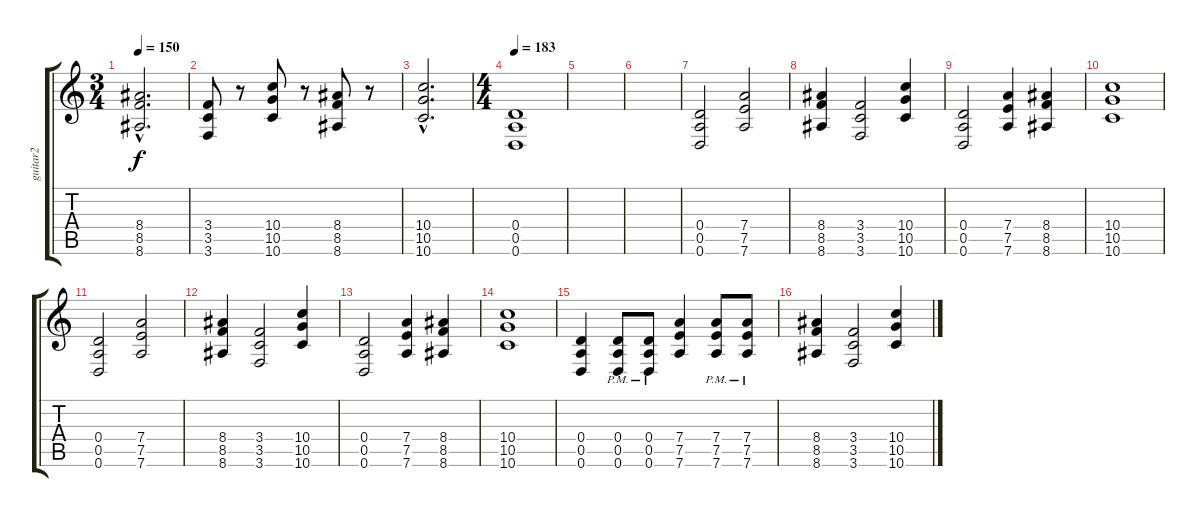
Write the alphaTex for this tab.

\track ("guitar2" "guitar2") {instrument distortionguitar}
\staff {score tabs}
\tuning (E4 B3 G3 D3 A2 D2) {hide}
\ts (3 4)
\tempo 150
\clef g2
\ks c
(8.4{hac} 8.5{hac} 8.6{hac}).2{d dy f} |
(3.4 3.5 3.6).8 r.8 (10.4 10.5 10.6).8 r.8 (8.4 8.5 8.6).8 r.8 |
(10.4{hac} 10.5{hac} 10.6{hac}).2{d} |
\ts (4 4)
\tempo 183
(0.4 0.5 0.6).1 |
|
|
(0.4 0.5 0.6).2{volume 11 balance 14} (7.4 7.5 7.6).2 |
(8.4 8.5 8.6).4 (3.4 3.5 3.6).2 (10.4 10.5 10.6).4 |
(0.4 0.5 0.6).2 (7.4 7.5 7.6).4 (8.4 8.5 8.6).4 |
(10.4 10.5 10.6).1 |
(0.4 0.5 0.6).2 (7.4 7.5 7.6).2 |
(8.4 8.5 8.6).4 (3.4 3.5 3.6).2 (10.4 10.5 10.6).4 |
(0.4 0.5 0.6).2 (7.4 7.5 7.6).4 (8.4 8.5 8.6).4 |
(10.4 10.5 10.6).1 |
(0.4 0.5 0.6).4 (0.4{pm} 0.5{pm} 0.6{pm}).8 (0.4{pm} 0.5{pm} 0.6{pm}).8 (7.4 7.5 7.6).4 (7.4{pm} 7.5{pm} 7.6{pm}).8 (7.4{pm} 7.5{pm} 7.6{pm}).8 |
(8.4 8.5 8.6).4 (3.4 3.5 3.6).2 (10.4 10.5 10.6).4
